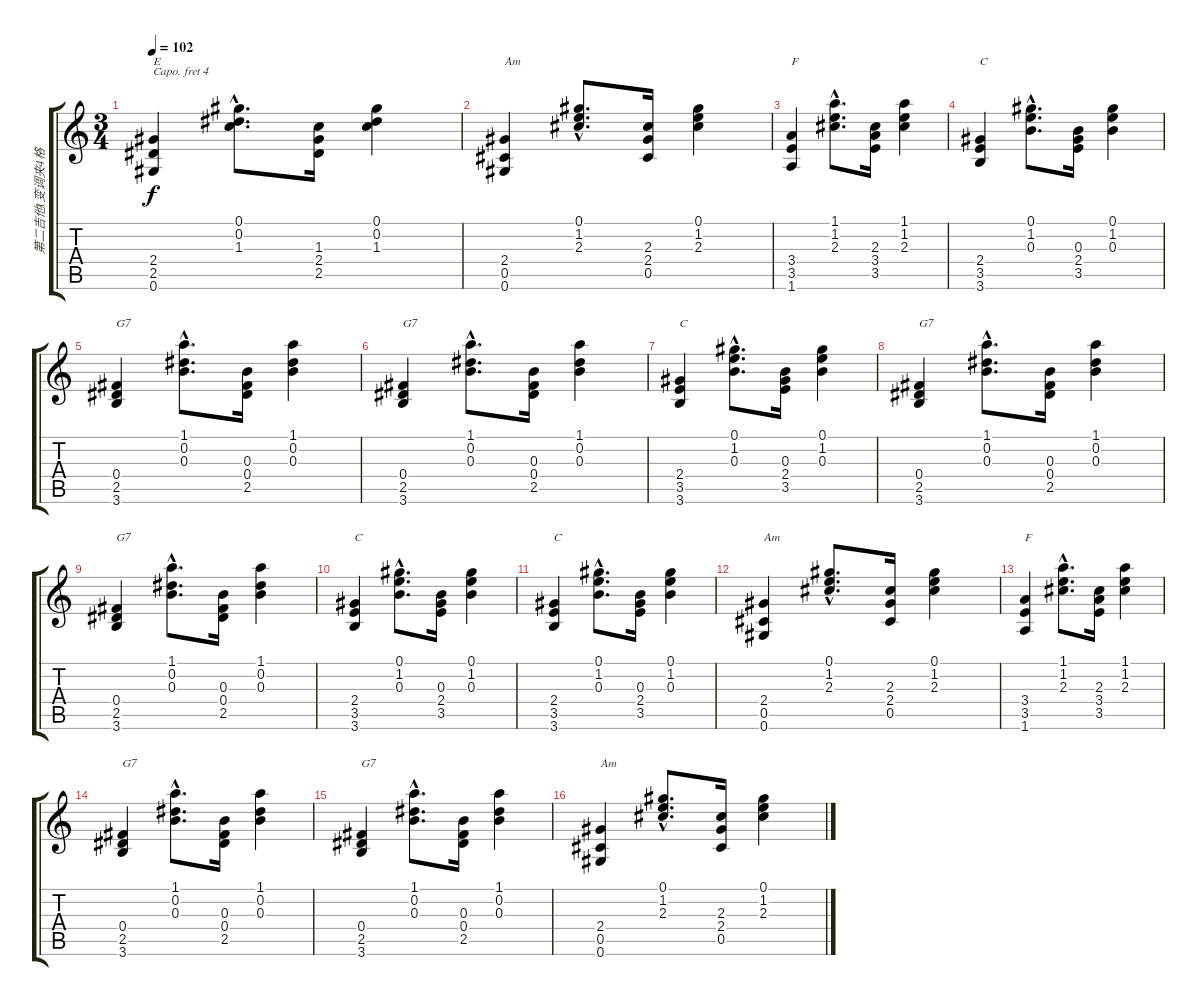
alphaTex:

\track ("第二吉他(变调夹4格)" "第二吉他(变调夹4格") {instrument acousticguitarsteel}
\staff {score tabs}
\capo 4
\tuning (E4 B3 G3 D3 A2 E2) {hide}
\ts (3 4)
\tempo 102
\clef g2
\ks c
(2.4 2.5 0.6).4{txt "E" dy f} (0.1{hac} 0.2{hac} 1.3{hac}).8{d} (1.3 2.4 2.5).16 (0.1 0.2 1.3).4 |
(2.4 0.5 0.6).4{txt "Am"} (0.1{hac} 1.2{hac} 2.3{hac}).8{d} (2.3 2.4 0.5).16 (0.1 1.2 2.3).4 |
(3.4 3.5 1.6).4{txt "F"} (1.1{hac} 1.2{hac} 2.3{hac}).8{d} (2.3 3.4 3.5).16 (1.1 1.2 2.3).4 |
(2.4 3.5 3.6).4{txt "C"} (0.1{hac} 1.2{hac} 0.3{hac}).8{d} (0.3 2.4 3.5).16 (0.1 1.2 0.3).4 |
(0.4 2.5 3.6).4{txt "G7"} (1.1{hac} 0.2{hac} 0.3{hac}).8{d} (0.3 0.4 2.5).16 (1.1 0.2 0.3).4 |
(0.4 2.5 3.6).4{txt "G7"} (1.1{hac} 0.2{hac} 0.3{hac}).8{d} (0.3 0.4 2.5).16 (1.1 0.2 0.3).4 |
(2.4 3.5 3.6).4{txt "C"} (0.1{hac} 1.2{hac} 0.3{hac}).8{d} (0.3 2.4 3.5).16 (0.1 1.2 0.3).4 |
(0.4 2.5 3.6).4{txt "G7"} (1.1{hac} 0.2{hac} 0.3{hac}).8{d} (0.3 0.4 2.5).16 (1.1 0.2 0.3).4 |
(0.4 2.5 3.6).4{txt "G7"} (1.1{hac} 0.2{hac} 0.3{hac}).8{d} (0.3 0.4 2.5).16 (1.1 0.2 0.3).4 |
(2.4 3.5 3.6).4{txt "C"} (0.1{hac} 1.2{hac} 0.3{hac}).8{d} (0.3 2.4 3.5).16 (0.1 1.2 0.3).4 |
(2.4 3.5 3.6).4{txt "C"} (0.1{hac} 1.2{hac} 0.3{hac}).8{d} (0.3 2.4 3.5).16 (0.1 1.2 0.3).4 |
(2.4 0.5 0.6).4{txt "Am"} (0.1{hac} 1.2{hac} 2.3{hac}).8{d} (2.3 2.4 0.5).16 (0.1 1.2 2.3).4 |
(3.4 3.5 1.6).4{txt "F"} (1.1{hac} 1.2{hac} 2.3{hac}).8{d} (2.3 3.4 3.5).16 (1.1 1.2 2.3).4 |
(0.4 2.5 3.6).4{txt "G7"} (1.1{hac} 0.2{hac} 0.3{hac}).8{d} (0.3 0.4 2.5).16 (1.1 0.2 0.3).4 |
(0.4 2.5 3.6).4{txt "G7"} (1.1{hac} 0.2{hac} 0.3{hac}).8{d} (0.3 0.4 2.5).16 (1.1 0.2 0.3).4 |
(2.4 0.5 0.6).4{txt "Am"} (0.1{hac} 1.2{hac} 2.3{hac}).8{d} (2.3 2.4 0.5).16 (0.1 1.2 2.3).4
